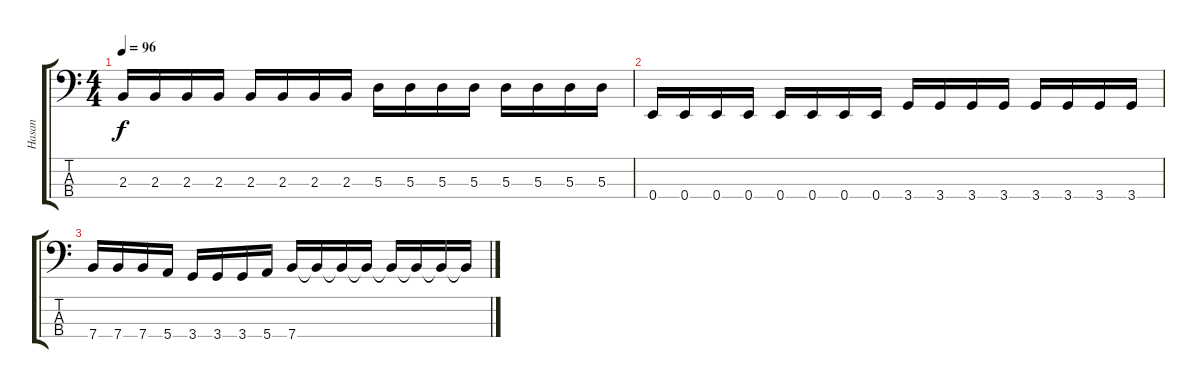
\track ("Hasan" "Hasan") {instrument electricbasspick}
\staff {score tabs}
\tuning (G2 D2 A1 E1) {hide}
\ts (4 4)
\tempo 96
\clef f4
\ks c
2.3.16{dy f} 2.3.16 2.3.16 2.3.16 2.3.16 2.3.16 2.3.16 2.3.16 5.3.16 5.3.16 5.3.16 5.3.16 5.3.16 5.3.16 5.3.16 5.3.16 |
0.4.16 0.4.16 0.4.16 0.4.16 0.4.16 0.4.16 0.4.16 0.4.16 3.4.16 3.4.16 3.4.16 3.4.16 3.4.16 3.4.16 3.4.16 3.4.16 |
7.4.16 7.4.16 7.4.16 5.4.16 3.4.16 3.4.16 3.4.16 5.4.16 7.4.16 7.4{t}.16 7.4{t}.16 7.4{t}.16 7.4{t}.16 7.4{t}.16 7.4{t}.16 7.4{t}.16
